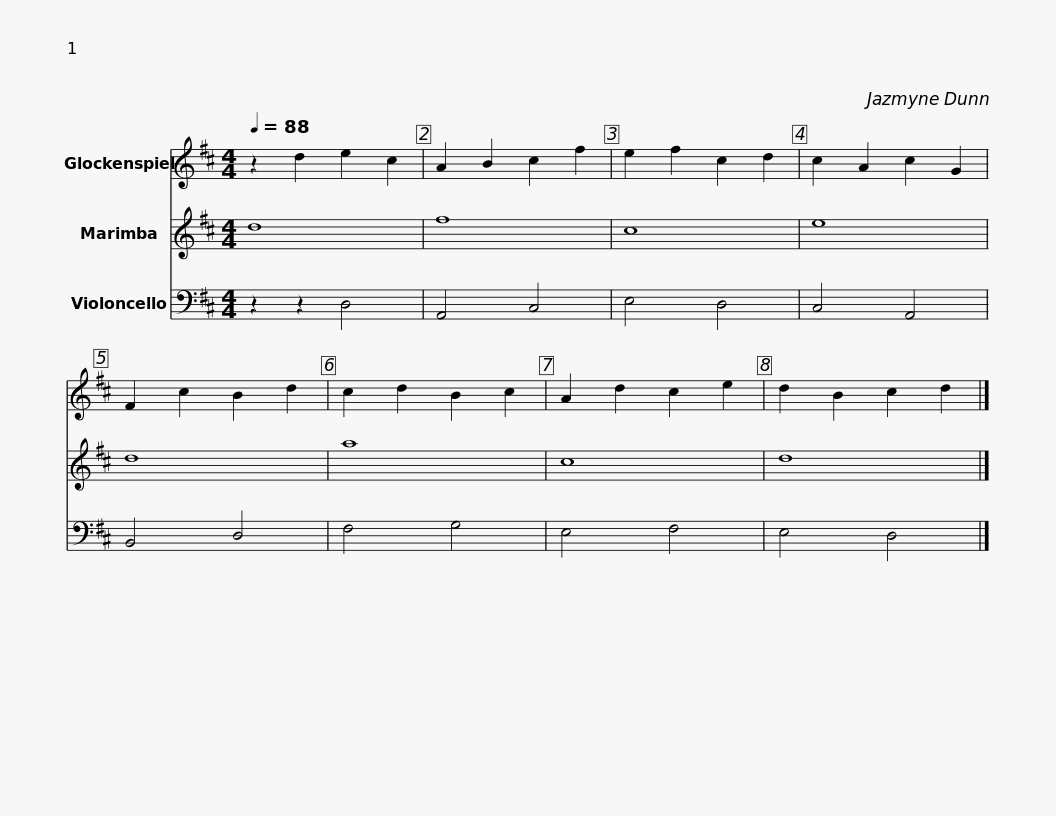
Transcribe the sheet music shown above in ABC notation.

X:1
%%score 1 2 3
L:1/8
Q:1/4=88
M:4/4
I:linebreak $
K:D
V:1 treble transpose=24
V:2 treble
V:3 bass
V:1
 z2 d2 e2 c2 | A2 B2 c2 f2 | e2 f2 c2 d2 | c2 A2 c2 G2 | F2 c2 B2 d2 | %5
 c2 d2 B2 c2 | A2 d2 c2 e2 | d2 B2 c2 d2 |] %8
V:2
 d8 | f8 | c8 | e8 | d8 | %5
 a8 | c8 | d8 |] %8
V:3
 z2 z2 D,4 | A,,4 C,4 | E,4 D,4 | C,4 A,,4 | B,,4 D,4 | %5
 F,4 G,4 | E,4 F,4 | E,4 D,4 |] %8
